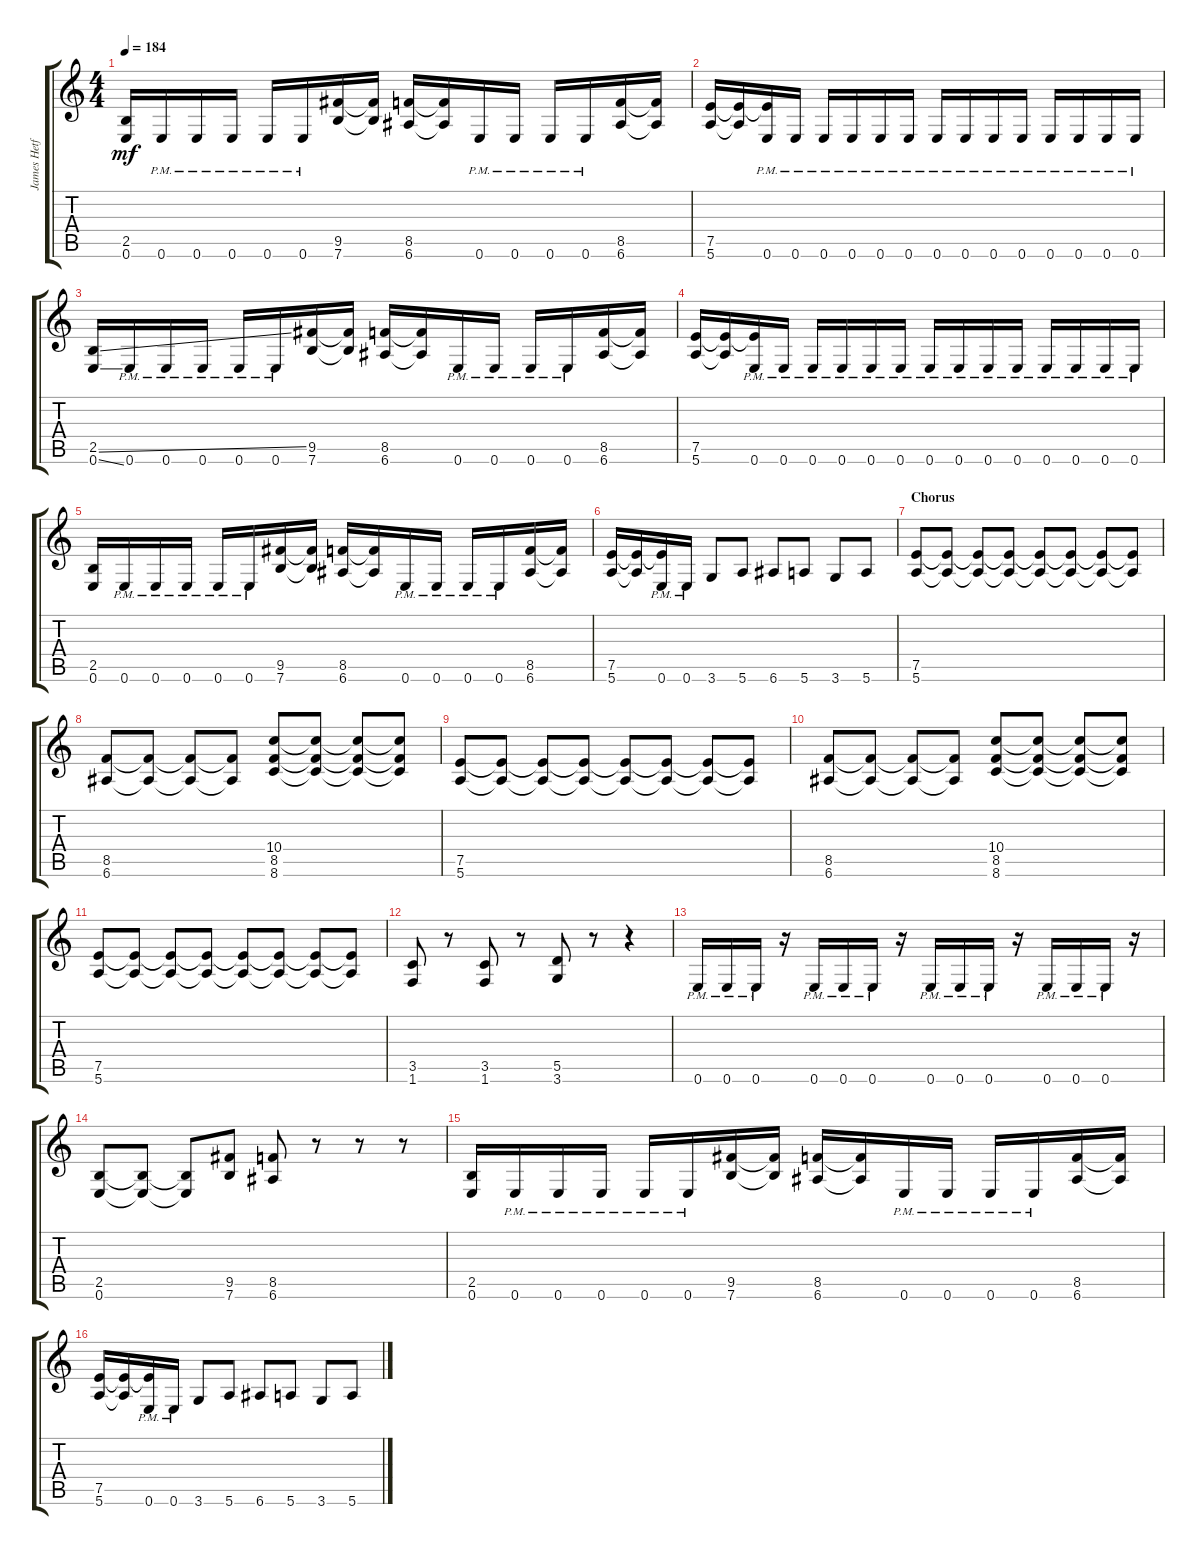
\track ("James Hetfield" "James Hetf") {instrument distortionguitar}
\staff {score tabs}
\tuning (E4 B3 G3 D3 A2 E2) {hide}
\ts (4 4)
\tempo 184
\clef g2
\ks c
(2.5 0.6).16{dy mf} 0.6{pm}.16 0.6{pm}.16 0.6{pm}.16 0.6{pm}.16 0.6{pm}.16 (9.5 7.6).16 (9.5{t} 7.6{t}).16 (8.5 6.6).16 (8.5{t} 6.6{t}).16 0.6{pm}.16 0.6{pm}.16 0.6{pm}.16 0.6{pm}.16 (8.5 6.6).16 (8.5{t} 6.6{t}).16 |
(7.5 5.6).16 (7.5{t} 5.6{t}).16 (7.5{t} 0.6{pm}).16 0.6{pm}.16 0.6{pm}.16 0.6{pm}.16 0.6{pm}.16 0.6{pm}.16 0.6{pm}.16 0.6{pm}.16 0.6{pm}.16 0.6{pm}.16 0.6{pm}.16 0.6{pm}.16 0.6{pm}.16 0.6{pm}.16 |
(2.5{ss} 0.6{ss}).16 0.6{pm}.16 0.6{pm}.16 0.6{pm}.16 0.6{pm}.16 0.6{pm}.16 (9.5 7.6).16 (9.5{t} 7.6{t}).16 (8.5 6.6).16 (8.5{t} 6.6{t}).16 0.6{pm}.16 0.6{pm}.16 0.6{pm}.16 0.6{pm}.16 (8.5 6.6).16 (8.5{t} 6.6{t}).16 |
(7.5 5.6).16 (7.5{t} 5.6{t}).16 (7.5{t} 0.6{pm}).16 0.6{pm}.16 0.6{pm}.16 0.6{pm}.16 0.6{pm}.16 0.6{pm}.16 0.6{pm}.16 0.6{pm}.16 0.6{pm}.16 0.6{pm}.16 0.6{pm}.16 0.6{pm}.16 0.6{pm}.16 0.6{pm}.16 |
(2.5 0.6).16 0.6{pm}.16 0.6{pm}.16 0.6{pm}.16 0.6{pm}.16 0.6{pm}.16 (9.5 7.6).16 (9.5{t} 7.6{t}).16 (8.5 6.6).16 (8.5{t} 6.6{t}).16 0.6{pm}.16 0.6{pm}.16 0.6{pm}.16 0.6{pm}.16 (8.5 6.6).16 (8.5{t} 6.6{t}).16 |
(7.5 5.6).16 (7.5{t} 5.6{t}).16 (7.5{t} 0.6{pm}).16 0.6{pm}.16 3.6.8 5.6.8 6.6.8 5.6.8 3.6.8 5.6.8 |
\section ("" "Chorus")
(7.5 5.6).8 (7.5{t} 5.6{t}).8 (7.5{t} 5.6{t}).8 (7.5{t} 5.6{t}).8 (7.5{t} 5.6{t}).8 (7.5{t} 5.6{t}).8 (7.5{t} 5.6{t}).8 (7.5{t} 5.6{t}).8 |
(8.5 6.6).8 (8.5{t} 6.6{t}).8 (8.5{t} 6.6{t}).8 (8.5{t} 6.6{t}).8 (10.4 8.5 8.6).8 (10.4{t} 8.5{t} 8.6{t}).8 (10.4{t} 8.5{t} 8.6{t}).8 (10.4{t} 8.5{t} 8.6{t}).8 |
(7.5 5.6).8 (7.5{t} 5.6{t}).8 (7.5{t} 5.6{t}).8 (7.5{t} 5.6{t}).8 (7.5{t} 5.6{t}).8 (7.5{t} 5.6{t}).8 (7.5{t} 5.6{t}).8 (7.5{t} 5.6{t}).8 |
(8.5 6.6).8 (8.5{t} 6.6{t}).8 (8.5{t} 6.6{t}).8 (8.5{t} 6.6{t}).8 (10.4 8.5 8.6).8 (10.4{t} 8.5{t} 8.6{t}).8 (10.4{t} 8.5{t} 8.6{t}).8 (10.4{t} 8.5{t} 8.6{t}).8 |
(7.5 5.6).8 (7.5{t} 5.6{t}).8 (7.5{t} 5.6{t}).8 (7.5{t} 5.6{t}).8 (7.5{t} 5.6{t}).8 (7.5{t} 5.6{t}).8 (7.5{t} 5.6{t}).8 (7.5{t} 5.6{t}).8 |
(3.5 1.6).8 r.8 (3.5 1.6).8 r.8 (5.5 3.6).8 r.8 r.4 |
0.6{pm}.16 0.6{pm}.16 0.6{pm}.16 r.16 0.6{pm}.16 0.6{pm}.16 0.6{pm}.16 r.16 0.6{pm}.16 0.6{pm}.16 0.6{pm}.16 r.16 0.6{pm}.16 0.6{pm}.16 0.6{pm}.16 r.16 |
(2.5 0.6).8 (2.5{t} 0.6{t}).8 (2.5{t} 0.6{t}).8 (9.5 7.6).8 (8.5 6.6).8 r.8 r.8 r.8 |
(2.5 0.6).16 0.6{pm}.16 0.6{pm}.16 0.6{pm}.16 0.6{pm}.16 0.6{pm}.16 (9.5 7.6).16 (9.5{t} 7.6{t}).16 (8.5 6.6).16 (8.5{t} 6.6{t}).16 0.6{pm}.16 0.6{pm}.16 0.6{pm}.16 0.6{pm}.16 (8.5 6.6).16 (8.5{t} 6.6{t}).16 |
(7.5 5.6).16 (7.5{t} 5.6{t}).16 (7.5{t} 0.6{pm}).16 0.6{pm}.16 3.6.8 5.6.8 6.6.8 5.6.8 3.6.8 5.6.8
